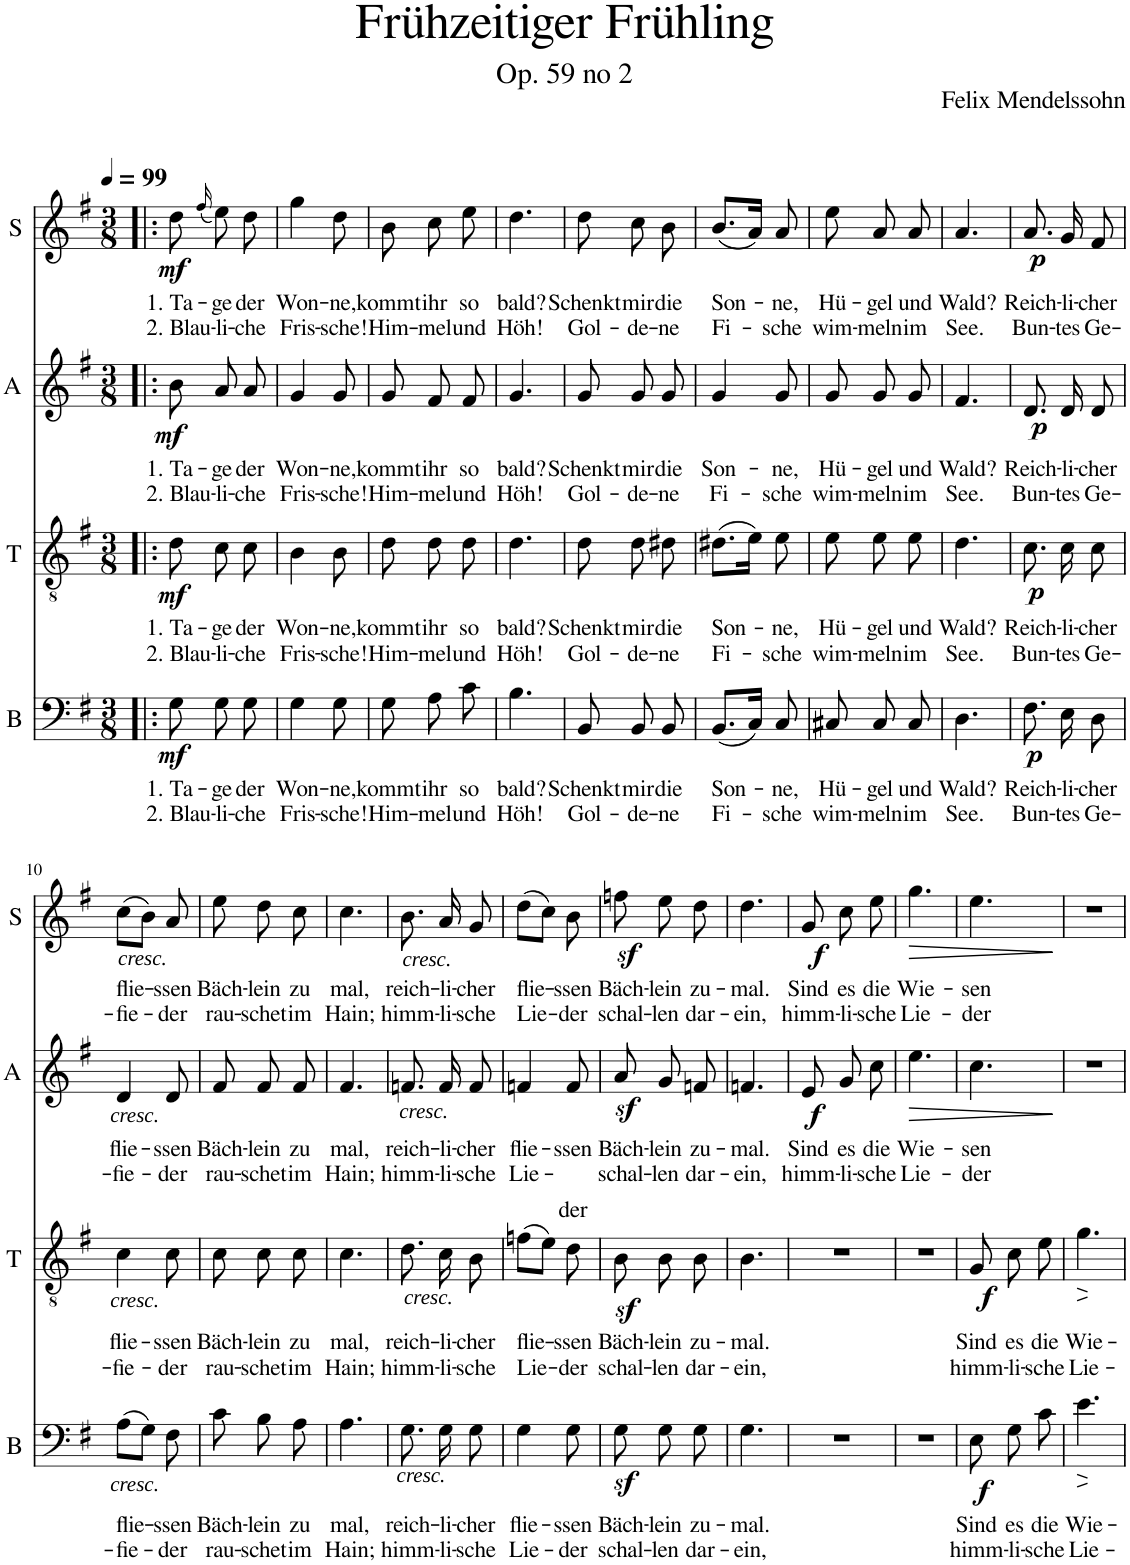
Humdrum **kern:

**kern	**text	**text	**dynam	**kern	**text	**text	**dynam	**kern	**text	**text	**dynam	**kern	**text	**text	**dynam
*part4	*part4	*part4	*part4	*part3	*part3	*part3	*part3	*part2	*part2	*part2	*part2	*part1	*part1	*part1	*part1
*staff4	*staff4	*staff4	*staff4	*staff3	*staff3	*staff3	*staff3	*staff2	*staff2	*staff2	*staff2	*staff1	*staff1	*staff1	*staff1
*I"B	*	*	*	*I"T	*	*	*	*I"A	*	*	*	*I"S	*	*	*
*I'B	*	*	*	*I'T	*	*	*	*I'A	*	*	*	*I'S	*	*	*
*clefF4	*	*	*	*clefGv2	*	*	*	*clefG2	*	*	*	*clefG2	*	*	*
*k[f#]	*	*	*	*k[f#]	*	*	*	*k[f#]	*	*	*	*k[f#]	*	*	*
*M3/8	*	*	*	*M3/8	*	*	*	*M3/8	*	*	*	*M3/8	*	*	*
*MM99	*	*	*	*MM99	*	*	*	*MM99	*	*	*	*MM99	*	*	*
=1!|:	=1!|:	=1!|:	=1!|:	=1!|:	=1!|:	=1!|:	=1!|:	=1!|:	=1!|:	=1!|:	=1!|:	=1!|:	=1!|:	=1!|:	=1!|:
!	!LO:LY:b	!LO:LY:b	!LO:DY:b	!	!LO:LY:b	!LO:LY:b	!LO:DY:b	!	!LO:LY:b	!LO:LY:b	!LO:DY:b	!	!LO:LY:b	!LO:LY:b	!LO:DY:b
8G\	1. Ta-	2. Blau-	mf	8d\	1. Ta-	2. Blau-	mf	8b/L	1. Ta-	2. Blau-	mf	8dd\	1. Ta-	2. Blau-	mf
.	.	.	.	.	.	.	.	.	.	.	.	(16qff#/	.	.	.
!	!LO:LY:b	!LO:LY:b	!	!	!LO:LY:b	!LO:LY:b	!	!	!LO:LY:b	!LO:LY:b	!	!	!LO:LY:b	!LO:LY:b	!
8G\	-ge	-li-	.	8c\	-ge	-li-	.	8a/	-ge	-li-	.	8ee\)	-ge	-li-	.
!	!LO:LY:b	!LO:LY:b	!	!	!LO:LY:b	!LO:LY:b	!	!	!LO:LY:b	!LO:LY:b	!	!	!LO:LY:b	!LO:LY:b	!
8G\	der	-che	.	8c\	der	-che	.	8a/J	der	-che	.	8dd\	der	-che	.
=2	=2	=2	=2	=2	=2	=2	=2	=2	=2	=2	=2	=2	=2	=2	=2
!	!LO:LY:b	!LO:LY:b	!	!	!LO:LY:b	!LO:LY:b	!	!	!LO:LY:b	!LO:LY:b	!	!	!LO:LY:b	!LO:LY:b	!
4G\	Won-	Fris-	.	4B\	Won-	Fris-	.	4g/	Won-	Fris-	.	4gg\	Won-	Fris-	.
!	!LO:LY:b	!LO:LY:b	!	!	!LO:LY:b	!LO:LY:b	!	!	!LO:LY:b	!LO:LY:b	!	!	!LO:LY:b	!LO:LY:b	!
8G\	-ne,	-sche!	.	8B\	-ne,	-sche!	.	8g/	-ne,	-sche!	.	8dd\	-ne,	-sche!	.
=3	=3	=3	=3	=3	=3	=3	=3	=3	=3	=3	=3	=3	=3	=3	=3
!	!LO:LY:b	!LO:LY:b	!	!	!LO:LY:b	!LO:LY:b	!	!	!LO:LY:b	!LO:LY:b	!	!	!LO:LY:b	!LO:LY:b	!
8G\	kommt	Him-	.	8d\	kommt	Him-	.	8g/L	kommt	Him-	.	8b\	kommt	Him-	.
!	!LO:LY:b	!LO:LY:b	!	!	!LO:LY:b	!LO:LY:b	!	!	!LO:LY:b	!LO:LY:b	!	!	!LO:LY:b	!LO:LY:b	!
8A\	ihr	-mel	.	8d\	ihr	-mel	.	8f#/	ihr	-mel	.	8cc\	ihr	-mel	.
!	!LO:LY:b	!LO:LY:b	!	!	!LO:LY:b	!LO:LY:b	!	!	!LO:LY:b	!LO:LY:b	!	!	!LO:LY:b	!LO:LY:b	!
8c\	so	und	.	8d\	so	und	.	8f#/J	so	und	.	8ee\	so	und	.
=4	=4	=4	=4	=4	=4	=4	=4	=4	=4	=4	=4	=4	=4	=4	=4
!	!LO:LY:b	!LO:LY:b	!	!	!LO:LY:b	!LO:LY:b	!	!	!LO:LY:b	!LO:LY:b	!	!	!LO:LY:b	!LO:LY:b	!
4.B\	bald?	Höh!	.	4.d\	bald?	Höh!	.	4.g/	bald?	Höh!	.	4.dd\	bald?	Höh!	.
=5	=5	=5	=5	=5	=5	=5	=5	=5	=5	=5	=5	=5	=5	=5	=5
!	!LO:LY:b	!LO:LY:b	!	!	!LO:LY:b	!LO:LY:b	!	!	!LO:LY:b	!LO:LY:b	!	!	!LO:LY:b	!LO:LY:b	!
8BB/	Schenkt	Gol-	.	8d\	Schenkt	Gol-	.	8g/L	Schenkt	Gol-	.	8dd\	Schenkt	Gol-	.
!	!LO:LY:b	!LO:LY:b	!	!	!LO:LY:b	!LO:LY:b	!	!	!LO:LY:b	!LO:LY:b	!	!	!LO:LY:b	!LO:LY:b	!
8BB/	mir	-de-	.	8d\	mir	-de-	.	8g/	mir	-de-	.	8cc\	mir	-de-	.
!	!LO:LY:b	!LO:LY:b	!	!	!LO:LY:b	!LO:LY:b	!	!	!LO:LY:b	!LO:LY:b	!	!	!LO:LY:b	!LO:LY:b	!
8BB/	die	-ne	.	8d#X\	die	-ne	.	8g/J	die	-ne	.	8b\	die	-ne	.
=6	=6	=6	=6	=6	=6	=6	=6	=6	=6	=6	=6	=6	=6	=6	=6
!	!LO:LY:b	!LO:LY:b	!	!	!LO:LY:b	!LO:LY:b	!	!	!LO:LY:b	!LO:LY:b	!	!	!LO:LY:b	!LO:LY:b	!
(8.BB/L	Son-	Fi-	.	(8.d#X\L	Son-	Fi-	.	4g/	Son-	Fi-	.	(8.b/L	Son-	Fi-	.
16C/Jk)	.	.	.	16e\Jk)	.	.	.	.	.	.	.	16a/Jk)	.	.	.
!	!LO:LY:b	!LO:LY:b	!	!	!LO:LY:b	!LO:LY:b	!	!	!LO:LY:b	!LO:LY:b	!	!	!LO:LY:b	!LO:LY:b	!
8C/	-ne,	-sche	.	8e\	-ne,	-sche	.	8g/	-ne,	-sche	.	8a/	-ne,	-sche	.
=7	=7	=7	=7	=7	=7	=7	=7	=7	=7	=7	=7	=7	=7	=7	=7
!	!LO:LY:b	!LO:LY:b	!	!	!LO:LY:b	!LO:LY:b	!	!	!LO:LY:b	!LO:LY:b	!	!	!LO:LY:b	!LO:LY:b	!
8C#X/	Hü-	wim-	.	8e\	Hü-	wim-	.	8g/L	Hü-	wim-	.	8ee\	Hü-	wim-	.
!	!LO:LY:b	!LO:LY:b	!	!	!LO:LY:b	!LO:LY:b	!	!	!LO:LY:b	!LO:LY:b	!	!	!LO:LY:b	!LO:LY:b	!
8C#/	-gel	-meln	.	8e\	-gel	-meln	.	8g/	-gel	-meln	.	8a/	-gel	-meln	.
!	!LO:LY:b	!LO:LY:b	!	!	!LO:LY:b	!LO:LY:b	!	!	!LO:LY:b	!LO:LY:b	!	!	!LO:LY:b	!LO:LY:b	!
8C#/	und	im	.	8e\	und	im	.	8g/J	und	im	.	8a/	und	im	.
=8	=8	=8	=8	=8	=8	=8	=8	=8	=8	=8	=8	=8	=8	=8	=8
!	!LO:LY:b	!LO:LY:b	!	!	!LO:LY:b	!LO:LY:b	!	!	!LO:LY:b	!LO:LY:b	!	!	!LO:LY:b	!LO:LY:b	!
4.D\	Wald?	See.	.	4.d\	Wald?	See.	.	4.f#/	Wald?	See.	.	4.a/	Wald?	See.	.
=9	=9	=9	=9	=9	=9	=9	=9	=9	=9	=9	=9	=9	=9	=9	=9
!	!LO:LY:b	!LO:LY:b	!LO:DY:b	!	!LO:LY:b	!LO:LY:b	!LO:DY:b	!	!LO:LY:b	!LO:LY:b	!LO:DY:b	!	!LO:LY:b	!LO:LY:b	!LO:DY:b
8.F#\	Reich-	Bun-	p	8.c\	Reich-	Bun-	p	8.d/L	Reich-	Bun-	p	8.a/	Reich-	Bun-	p
!	!LO:LY:b	!LO:LY:b	!	!	!LO:LY:b	!LO:LY:b	!	!	!LO:LY:b	!LO:LY:b	!	!	!LO:LY:b	!LO:LY:b	!
16E\	-li-	-tes	.	16c\	-li-	-tes	.	16d/K	-li-	-tes	.	16g/	-li-	-tes	.
!	!LO:LY:b	!LO:LY:b	!	!	!LO:LY:b	!LO:LY:b	!	!	!LO:LY:b	!LO:LY:b	!	!	!LO:LY:b	!LO:LY:b	!
8D\	-cher	Ge-	.	8c\	-cher	Ge-	.	8d/J	-cher	Ge-	.	8f#/	-cher	Ge-	.
!!LO:LB:g=z
=10	=10	=10	=10	=10	=10	=10	=10	=10	=10	=10	=10	=10	=10	=10	=10
!	!LO:LY:b	!LO:LY:b	!LO:DY:b	!	!LO:LY:b	!LO:LY:b	!LO:DY:b	!	!LO:LY:b	!LO:LY:b	!LO:DY:b	!	!LO:LY:b	!LO:LY:b	!LO:DY:b
(8A\L	flie-	-fie-	other-dynamics	4c\	flie-	-fie-	other-dynamics	4d/	flie-	-fie-	other-dynamics	(8cc\L	flie-	-fie-	other-dynamics
8G\J)	.	.	.	.	.	.	.	.	.	.	.	8b\J)	.	.	.
!	!LO:LY:b	!LO:LY:b	!	!	!LO:LY:b	!LO:LY:b	!	!	!LO:LY:b	!LO:LY:b	!	!	!LO:LY:b	!LO:LY:b	!
8F#\	-ssen	-der	.	8c\	-ssen	-der	.	8d/	-ssen	-der	.	8a/	-ssen	-der	.
=11	=11	=11	=11	=11	=11	=11	=11	=11	=11	=11	=11	=11	=11	=11	=11
!	!LO:LY:b	!LO:LY:b	!	!	!LO:LY:b	!LO:LY:b	!	!	!LO:LY:b	!LO:LY:b	!	!	!LO:LY:b	!LO:LY:b	!
8c\	Bäch-	rau-	.	8c\	Bäch-	rau-	.	8f#/L	Bäch-	rau-	.	8ee\	Bäch-	rau-	.
!	!LO:LY:b	!LO:LY:b	!	!	!LO:LY:b	!LO:LY:b	!	!	!LO:LY:b	!LO:LY:b	!	!	!LO:LY:b	!LO:LY:b	!
8B\	-lein	-schet	.	8c\	-lein	-schet	.	8f#/	-lein	-schet	.	8dd\	-lein	-schet	.
!	!LO:LY:b	!LO:LY:b	!	!	!LO:LY:b	!LO:LY:b	!	!	!LO:LY:b	!LO:LY:b	!	!	!LO:LY:b	!LO:LY:b	!
8A\	zu	im	.	8c\	zu	im	.	8f#/J	zu	im	.	8cc\	zu	im	.
=12	=12	=12	=12	=12	=12	=12	=12	=12	=12	=12	=12	=12	=12	=12	=12
!	!LO:LY:b	!LO:LY:b	!	!	!LO:LY:b	!LO:LY:b	!	!	!LO:LY:b	!LO:LY:b	!	!	!LO:LY:b	!LO:LY:b	!
4.A\	mal,	Hain;	.	4.c\	mal,	Hain;	.	4.f#/	mal,	Hain;	.	4.cc\	mal,	Hain;	.
=13	=13	=13	=13	=13	=13	=13	=13	=13	=13	=13	=13	=13	=13	=13	=13
!	!LO:LY:b	!LO:LY:b	!LO:DY:b	!	!LO:LY:b	!LO:LY:b	!LO:DY:b	!	!LO:LY:b	!LO:LY:b	!LO:DY:b	!	!LO:LY:b	!LO:LY:b	!LO:DY:b
8.G\	reich-	himm-	other-dynamics	8.d\	reich-	himm-	other-dynamics	8.fn/L	reich-	himm-	other-dynamics	8.b\	reich-	himm-	other-dynamics
!	!LO:LY:b	!LO:LY:b	!	!	!LO:LY:b	!LO:LY:b	!	!	!LO:LY:b	!LO:LY:b	!	!	!LO:LY:b	!LO:LY:b	!
16G\	-li-	-li-	.	16c\	-li-	-li-	.	16f/K	-li-	-li-	.	16a/	-li-	-li-	.
!	!LO:LY:b	!LO:LY:b	!	!	!LO:LY:b	!LO:LY:b	!	!	!LO:LY:b	!LO:LY:b	!	!	!LO:LY:b	!LO:LY:b	!
8G\	-cher	-sche	.	8B\	-cher	-sche	.	8f/J	-cher	-sche	.	8g/	-cher	-sche	.
=14	=14	=14	=14	=14	=14	=14	=14	=14	=14	=14	=14	=14	=14	=14	=14
!	!LO:LY:b	!LO:LY:b	!	!	!LO:LY:b	!LO:LY:b	!	!	!LO:LY:b	!LO:LY:b	!	!	!LO:LY:b	!LO:LY:b	!
4G\	flie-	Lie-	.	(8fn\L	flie-	Lie-	.	4fn/	flie-	Lie-	.	(8dd\L	flie-	Lie-	.
.	.	.	.	8e\J)	.	.	.	.	.	.	.	8cc\J)	.	.	.
!	!LO:LY:b	!LO:LY:b	!	!	!LO:LY:b	!LO:LY:b	!	!	!LO:LY:b	!LO:LY:b	!	!	!LO:LY:b	!LO:LY:b	!
8G\	-ssen	-der	.	8d\	-ssen	-der	.	8f/	-ssen	-der	.	8b\	-ssen	-der	.
=15	=15	=15	=15	=15	=15	=15	=15	=15	=15	=15	=15	=15	=15	=15	=15
!	!LO:LY:b	!LO:LY:b	!	!	!LO:LY:b	!LO:LY:b	!	!	!LO:LY:b	!LO:LY:b	!	!	!LO:LY:b	!LO:LY:b	!
8Gz<\	Bäch-	schal-	.	8Bz<\	Bäch-	schal-	.	8az</L	Bäch-	schal-	.	8ffnz<\	Bäch-	schal-	.
!	!LO:LY:b	!LO:LY:b	!	!	!LO:LY:b	!LO:LY:b	!	!	!LO:LY:b	!LO:LY:b	!	!	!LO:LY:b	!LO:LY:b	!
8G\	-lein	-len	.	8B\	-lein	-len	.	8g/	-lein	-len	.	8ee\	-lein	-len	.
!	!LO:LY:b	!LO:LY:b	!	!	!LO:LY:b	!LO:LY:b	!	!	!LO:LY:b	!LO:LY:b	!	!	!LO:LY:b	!LO:LY:b	!
8G\	zu-	dar-	.	8B\	zu-	dar-	.	8fn/J	zu-	dar-	.	8dd\	zu-	dar-	.
=16	=16	=16	=16	=16	=16	=16	=16	=16	=16	=16	=16	=16	=16	=16	=16
!	!LO:LY:b	!LO:LY:b	!	!	!LO:LY:b	!LO:LY:b	!	!	!LO:LY:b	!LO:LY:b	!	!	!LO:LY:b	!LO:LY:b	!
4.G\	-mal.	-ein,	.	4.B\	-mal.	-ein,	.	4.fn/	-mal.	-ein,	.	4.dd\	-mal.	-ein,	.
=17	=17	=17	=17	=17	=17	=17	=17	=17	=17	=17	=17	=17	=17	=17	=17
!	!	!	!	!	!	!	!	!	!LO:LY:b	!LO:LY:b	!LO:DY:b	!	!LO:LY:b	!LO:LY:b	!LO:DY:b
4.r	.	.	.	4.r	.	.	.	8e/L	Sind	himm-	f	8g/	Sind	himm-	f
!	!	!	!	!	!	!	!	!	!LO:LY:b	!LO:LY:b	!	!	!LO:LY:b	!LO:LY:b	!
.	.	.	.	.	.	.	.	8g/	es	-li-	.	8cc\	es	-li-	.
!	!	!	!	!	!	!	!	!	!LO:LY:b	!LO:LY:b	!	!	!LO:LY:b	!LO:LY:b	!
.	.	.	.	.	.	.	.	8cc/J	die	-sche	.	8ee\	die	-sche	.
=18	=18	=18	=18	=18	=18	=18	=18	=18	=18	=18	=18	=18	=18	=18	=18
!	!	!	!	!	!	!	!	!	!LO:LY:b	!LO:LY:b	!LO:HP:b	!	!LO:LY:b	!LO:LY:b	!LO:HP:b
4.r	.	.	.	4.r	.	.	.	4.ee\	Wie-	Lie-	>	4.gg\	Wie-	Lie-	>
=19	=19	=19	=19	=19	=19	=19	=19	=19	=19	=19	=19	=19	=19	=19	=19
!	!LO:LY:b	!LO:LY:b	!LO:DY:b	!	!LO:LY:b	!LO:LY:b	!LO:DY:b	!	!LO:LY:b	!LO:LY:b	!	!	!LO:LY:b	!LO:LY:b	!
8E\	Sind	himm-	f	8G/	Sind	himm-	f	4.cc\	-sen	-der	.	4.ee\	-sen	-der	.
!	!LO:LY:b	!LO:LY:b	!	!	!LO:LY:b	!LO:LY:b	!	!	!	!	!	!	!	!	!
8G\	es	-li-	.	8c\	es	-li-	.	.	.	.	.	.	.	.	.
!	!LO:LY:b	!LO:LY:b	!	!	!LO:LY:b	!LO:LY:b	!	!	!	!	!	!	!	!	!
8c\	die	-sche	.	8e\	die	-sche	.	.	.	.	.	.	.	.	.
.	.	.	.	.	.	.	.	.	.	.	]	.	.	.	]
=20	=20	=20	=20	=20	=20	=20	=20	=20	=20	=20	=20	=20	=20	=20	=20
!	!LO:LY:b	!LO:LY:b	!	!	!LO:LY:b	!LO:LY:b	!	!	!	!	!	!	!	!	!
4.e\	Wie-	Lie-	.	4.g\	Wie-	Lie-	.	4.r	.	.	.	4.r	.	.	.
=	=	=	=	=	=	=	=	=	=	=	=	=	=	=	=
*-	*-	*-	*-	*-	*-	*-	*-	*-	*-	*-	*-	*-	*-	*-	*-
